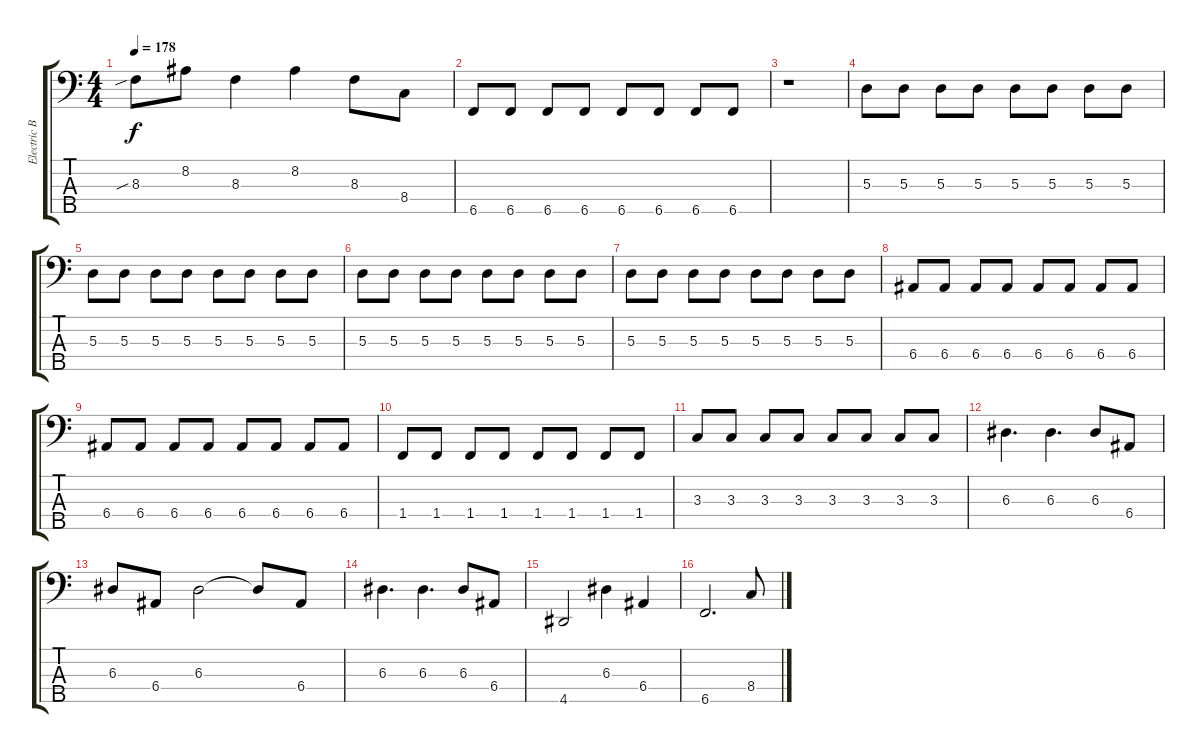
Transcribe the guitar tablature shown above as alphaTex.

\track ("Electric Bass" "Electric B") {instrument electricbassfinger}
\staff {score tabs}
\tuning (G2 D2 A1 E1 B0) {hide}
\ts (4 4)
\tempo 178
\clef f4
\ks c
8.3{sib}.8{dy f} 8.2.8 8.3.4 8.2.4 8.3.8 8.4.8 |
6.5.8 6.5.8 6.5.8 6.5.8 6.5.8 6.5.8 6.5.8 6.5.8 |
r.1 |
5.3.8 5.3.8 5.3.8 5.3.8 5.3.8 5.3.8 5.3.8 5.3.8 |
5.3.8 5.3.8 5.3.8 5.3.8 5.3.8 5.3.8 5.3.8 5.3.8 |
5.3.8 5.3.8 5.3.8 5.3.8 5.3.8 5.3.8 5.3.8 5.3.8 |
5.3.8 5.3.8 5.3.8 5.3.8 5.3.8 5.3.8 5.3.8 5.3.8 |
6.4.8 6.4.8 6.4.8 6.4.8 6.4.8 6.4.8 6.4.8 6.4.8 |
6.4.8 6.4.8 6.4.8 6.4.8 6.4.8 6.4.8 6.4.8 6.4.8 |
1.4.8 1.4.8 1.4.8 1.4.8 1.4.8 1.4.8 1.4.8 1.4.8 |
3.3.8 3.3.8 3.3.8 3.3.8 3.3.8 3.3.8 3.3.8 3.3.8 |
\section ("" "")
6.3.4{d} 6.3.4{d} 6.3.8 6.4.8 |
6.3.8 6.4.8 6.3.2 6.3{t}.8 6.4.8 |
6.3.4{d} 6.3.4{d} 6.3.8 6.4.8 |
4.5.2 6.3.4 6.4.4 |
6.5.2{d} 8.4.8
